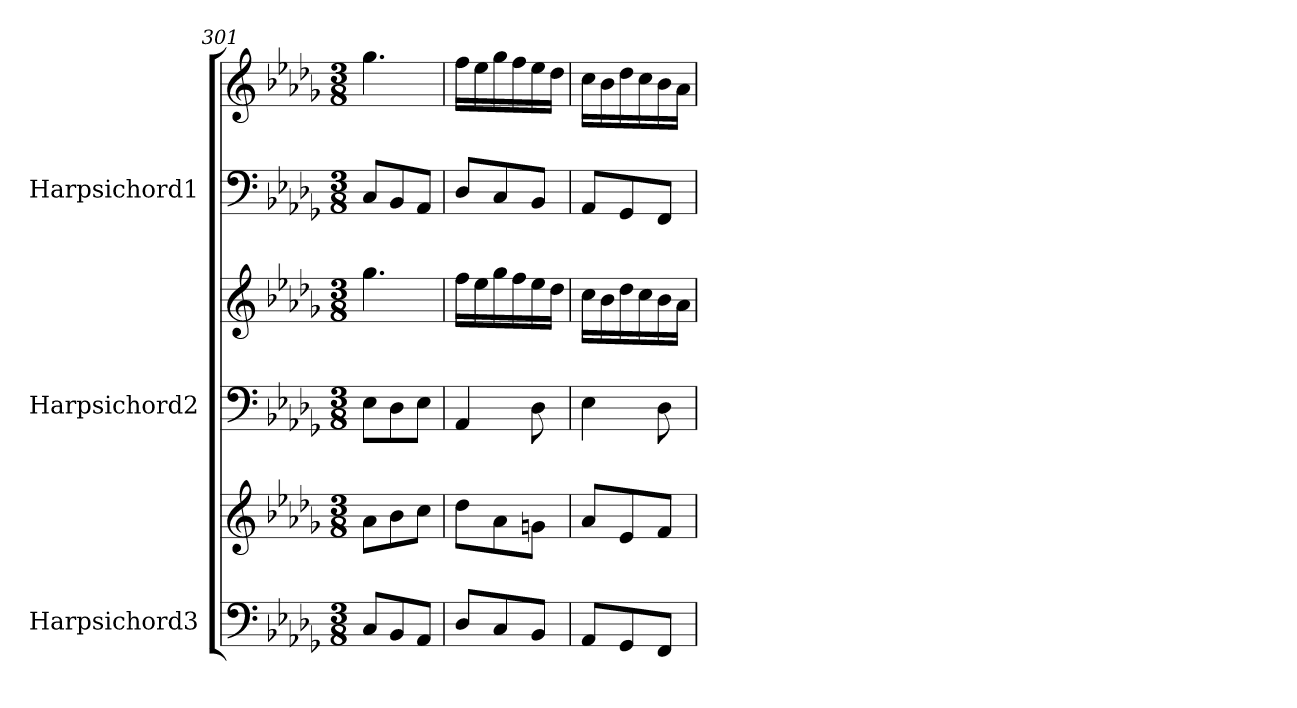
**kern	**kern	**kern	**kern	**kern	**kern
*part3	*part3	*part2	*part2	*part1	*part1
*staff6	*staff5	*staff4	*staff3	*staff2	*staff1
*I"Harpsichord3	*	*I"Harpsichord2	*	*I"Harpsichord1	*
*I'Hp	*	*I'Hp	*	*I'Hp	*
*clefF4	*clefG2	*clefF4	*clefG2	*clefF4	*clefG2
*k[b-e-a-d-g-]	*k[b-e-a-d-g-]	*k[b-e-a-d-g-]	*k[b-e-a-d-g-]	*k[b-e-a-d-g-]	*k[b-e-a-d-g-]
*M3/8	*M3/8	*M3/8	*M3/8	*M3/8	*M3/8
=301	=301	=301	=301	=301	=301
8C/L	8a-\L	8E-\L	4.gg-\	8C/L	4.gg-\
8BB-/	8b-\	8D-\	.	8BB-/	.
8AA-/J	8cc\J	8E-\J	.	8AA-/J	.
=302	=302	=302	=302	=302	=302
8D-/L	8dd-\L	4AA-/	16ff\LL	8D-/L	16ff\LL
.	.	.	16ee-\	.	16ee-\
8C/	8a-\	.	16gg-\	8C/	16gg-\
.	.	.	16ff\	.	16ff\
8BB-/J	8gn\J	8D-\	16ee-\	8BB-/J	16ee-\
.	.	.	16dd-\JJ	.	16dd-\JJ
!!LO:PB:g=z
=303	=303	=303	=303	=303	=303
8AA-/L	8a-/L	4E-\	16cc\LL	8AA-/L	16cc\LL
.	.	.	16b-\	.	16b-\
8GG-/	8e-/	.	16dd-\	8GG-/	16dd-\
.	.	.	16cc\	.	16cc\
8FF/J	8f/J	8D-\	16b-\	8FF/J	16b-\
.	.	.	16a-\JJ	.	16a-\JJ
=	=	=	=	=	=
*-	*-	*-	*-	*-	*-
